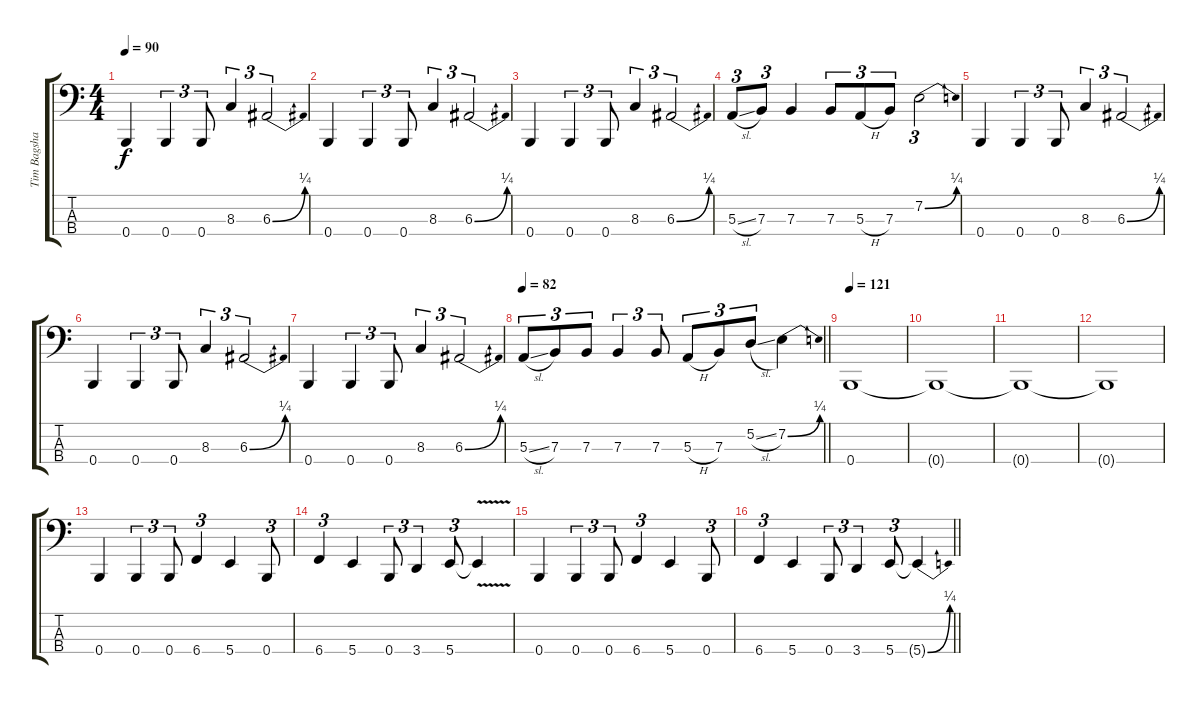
\track ("Tim Bagshaw" "Tim Bagsha") {instrument electricbassfinger}
\staff {score tabs}
\tuning (D2 A1 E1 B0) {hide}
\ts (4 4)
\section ("" "")
\tempo 90
\clef f4
\ks c
0.4.4{dy f} 0.4.4{tu (3 2)} 0.4.8{tu (3 2)} 8.3.4{tu (3 2)} 6.3{be (bend 0 0 60 1)}.2{tu (3 2)} |
0.4.4 0.4.4{tu (3 2)} 0.4.8{tu (3 2)} 8.3.4{tu (3 2)} 6.3{be (bend 0 0 60 1)}.2{tu (3 2)} |
0.4.4 0.4.4{tu (3 2)} 0.4.8{tu (3 2)} 8.3.4{tu (3 2)} 6.3{be (bend 0 0 60 1)}.2{tu (3 2)} |
5.3{sl}.8{tu (3 2)} 7.3.8{tu (3 2)} 7.3.4 7.3.8{tu (3 2)} 5.3{h}.8{tu (3 2)} 7.3.8{tu (3 2)} 7.2{be (bend 0 0 60 1)}.2{tu (3 2)} |
0.4.4 0.4.4{tu (3 2)} 0.4.8{tu (3 2)} 8.3.4{tu (3 2)} 6.3{be (bend 0 0 60 1)}.2{tu (3 2)} |
0.4.4 0.4.4{tu (3 2)} 0.4.8{tu (3 2)} 8.3.4{tu (3 2)} 6.3{be (bend 0 0 60 1)}.2{tu (3 2)} |
0.4.4 0.4.4{tu (3 2)} 0.4.8{tu (3 2)} 8.3.4{tu (3 2)} 6.3{be (bend 0 0 60 1)}.2{tu (3 2)} |
\tempo 82
\barLineRight lightlight
5.3{sl}.8{tu (3 2)} 7.3.8{tu (3 2)} 7.3.8{tu (3 2)} 7.3.4{tu (3 2)} 7.3.8{tu (3 2)} 5.3{h}.8{tu (3 2)} 7.3.8{tu (3 2)} 5.2{sl}.8{tu (3 2)} 7.2{be (bend 0 0 60 1)}.4 |
\section ("" "")
\tempo 121
0.4.1 |
0.4{t}.1 |
0.4{t}.1 |
0.4{t}.1 |
0.4.4 0.4.4{tu (3 2)} 0.4.8{tu (3 2)} 6.4.4{tu (3 2)} 5.4.4 0.4.8{tu (3 2)} |
6.4.4{tu (3 2)} 5.4.4 0.4.8{tu (3 2)} 3.4.4{tu (3 2)} 5.4.8{tu (3 2)} 5.4{v t}.4 |
0.4.4 0.4.4{tu (3 2)} 0.4.8{tu (3 2)} 6.4.4{tu (3 2)} 5.4.4 0.4.8{tu (3 2)} |
\barLineRight lightlight
6.4.4{tu (3 2)} 5.4.4 0.4.8{tu (3 2)} 3.4.4{tu (3 2)} 5.4.8{tu (3 2)} 5.4{be (bend 0 0 60 1) t}.4
